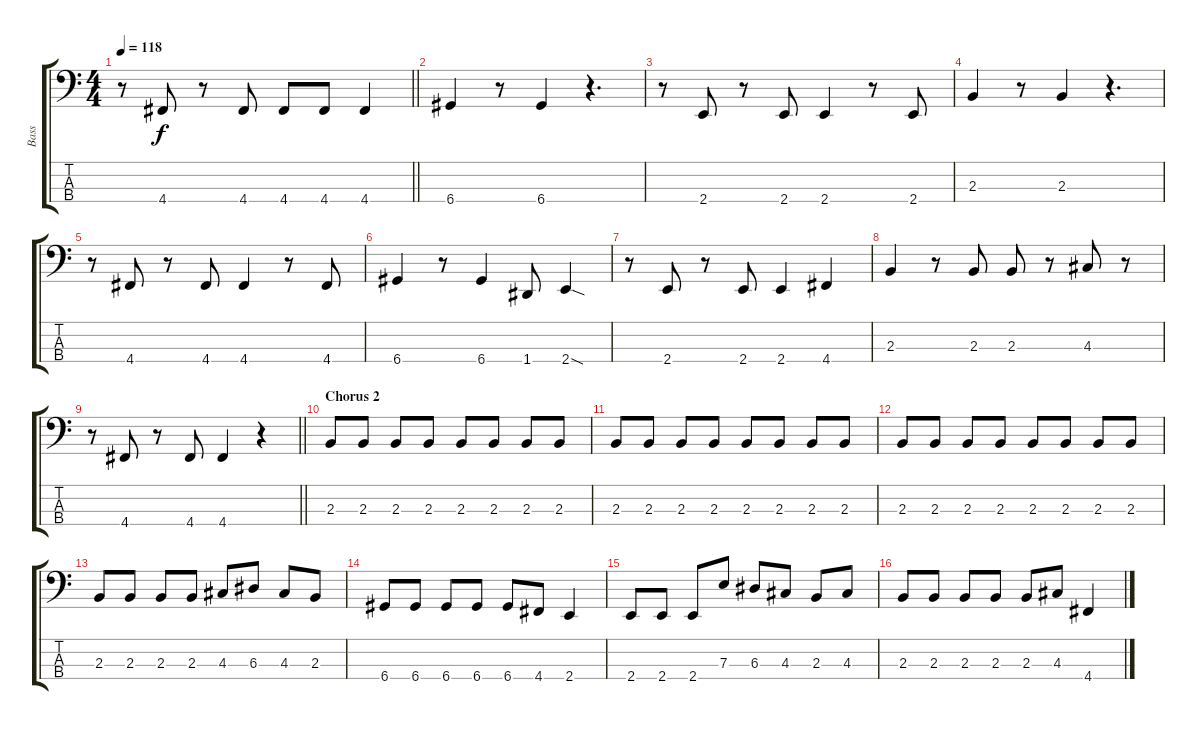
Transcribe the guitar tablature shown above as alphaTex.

\track ("Bass" "Bass") {instrument electricbassfinger}
\staff {score tabs}
\tuning (G2 D2 A1 D1) {hide}
\ts (4 4)
\tempo 118
\clef f4
\barLineRight lightlight
\ks c
r.8{dy f} 4.4.8 r.8 4.4.8 4.4.8 4.4.8 4.4.4 |
6.4.4 r.8 6.4.4 r.4{d} |
r.8 2.4.8 r.8 2.4.8 2.4.4 r.8 2.4.8 |
2.3.4 r.8 2.3.4 r.4{d} |
r.8 4.4.8 r.8 4.4.8 4.4.4 r.8 4.4.8 |
6.4.4 r.8 6.4.4 1.4.8 2.4{sod}.4 |
r.8 2.4.8 r.8 2.4.8 2.4.4 4.4.4 |
2.3.4 r.8 2.3.8 2.3.8 r.8 4.3.8 r.8 |
\barLineRight lightlight
r.8 4.4.8 r.8 4.4.8 4.4.4 r.4 |
\section ("" "Chorus 2")
2.3.8 2.3.8 2.3.8 2.3.8 2.3.8 2.3.8 2.3.8 2.3.8 |
2.3.8 2.3.8 2.3.8 2.3.8 2.3.8 2.3.8 2.3.8 2.3.8 |
2.3.8 2.3.8 2.3.8 2.3.8 2.3.8 2.3.8 2.3.8 2.3.8 |
2.3.8 2.3.8 2.3.8 2.3.8 4.3.8 6.3.8 4.3.8 2.3.8 |
6.4.8 6.4.8 6.4.8 6.4.8 6.4.8 4.4.8 2.4.4 |
2.4.8 2.4.8 2.4.8 7.3.8 6.3.8 4.3.8 2.3.8 4.3.8 |
2.3.8 2.3.8 2.3.8 2.3.8 2.3.8 4.3.8 4.4.4
